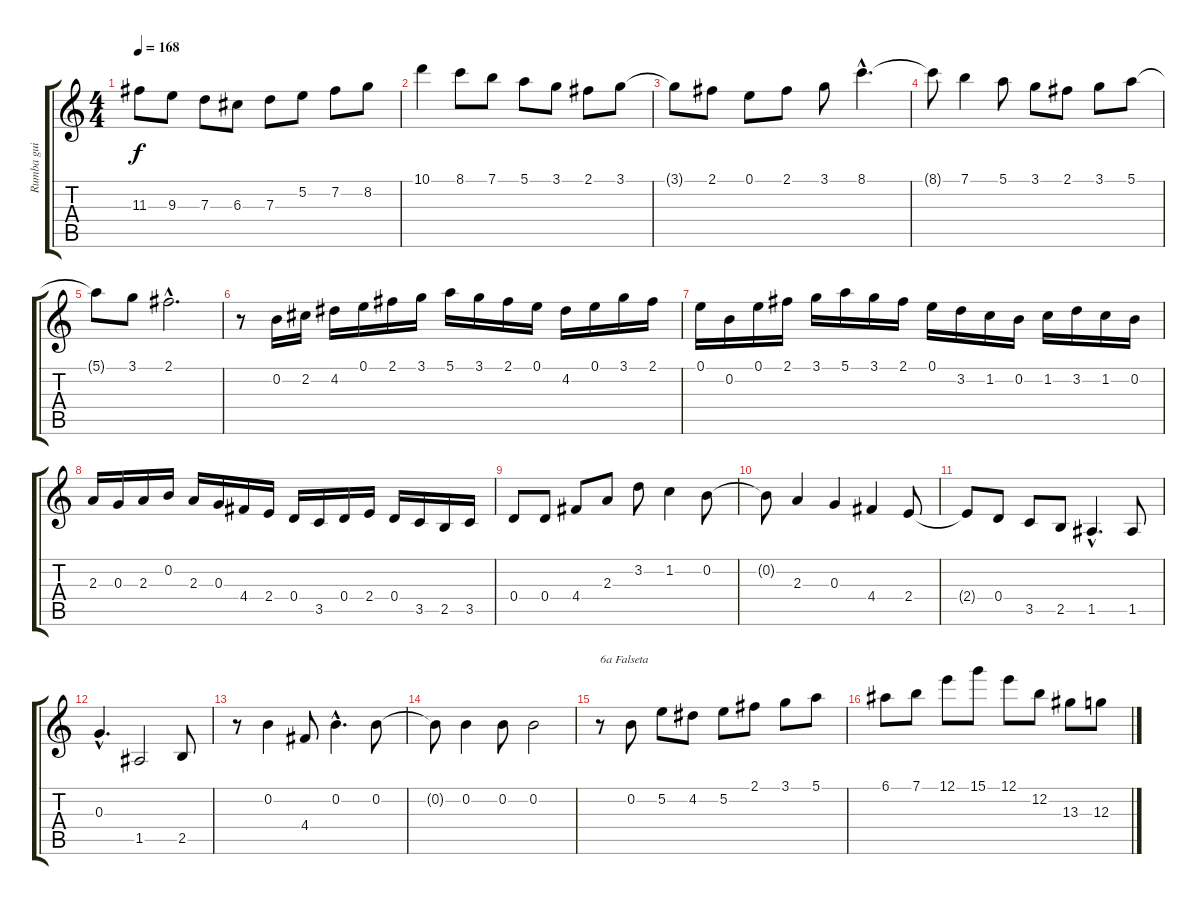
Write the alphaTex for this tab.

\track (" Rumba guitara" " Rumba gui") {instrument acousticguitarnylon}
\staff {score tabs}
\tuning (E4 B3 G3 D3 A2 E2) {hide}
\ts (4 4)
\tempo 168
\clef g2
\ks c
11.3{t}.8{dy f} 9.3.8 7.3.8 6.3.8 7.3.8 5.2.8 7.2.8 8.2.8 |
10.1.4 8.1.8 7.1.8 5.1.8 3.1.8 2.1.8 3.1.8 |
3.1{t}.8 2.1.8 0.1.8 2.1.8 3.1.8 8.1{hac}.4{d} |
8.1{t}.8 7.1.4 5.1.8 3.1.8 2.1.8 3.1.8 5.1.8 |
5.1{t}.8 3.1.8 2.1{hac}.2{d} |
r.8 0.2.16 2.2.16 4.2.16 0.1.16 2.1.16 3.1.16 5.1.16 3.1.16 2.1.16 0.1.16 4.2.16 0.1.16 3.1.16 2.1.16 |
0.1.16 0.2.16 0.1.16 2.1.16 3.1.16 5.1.16 3.1.16 2.1.16 0.1.16 3.2.16 1.2.16 0.2.16 1.2.16 3.2.16 1.2.16 0.2.16 |
2.3.16 0.3.16 2.3.16 0.2.16 2.3.16 0.3.16 4.4.16 2.4.16 0.4.16 3.5.16 0.4.16 2.4.16 0.4.16 3.5.16 2.5.16 3.5.16 |
0.4.8 0.4.8 4.4.8 2.3.8 3.2.8 1.2.4 0.2.8 |
0.2{t}.8 2.3.4 0.3.4 4.4.4 2.4.8 |
2.4{t}.8 0.4.8 3.5.8 2.5.8 1.5{hac}.4{d} 1.5.8 |
0.3{hac}.4{d} 1.5.2 2.5.8 |
r.8 0.2.4 4.4.8 0.2{hac}.4{d} 0.2.8 |
0.2{t}.8 0.2.4 0.2.8 0.2.2 |
r.8{txt "6a Falseta"} 0.2.8 5.2.8 4.2.8 5.2.8 2.1.8 3.1.8 5.1.8 |
6.1.8 7.1.8 12.1.8 15.1.8 12.1.8 12.2.8 13.3.8 12.3.8
